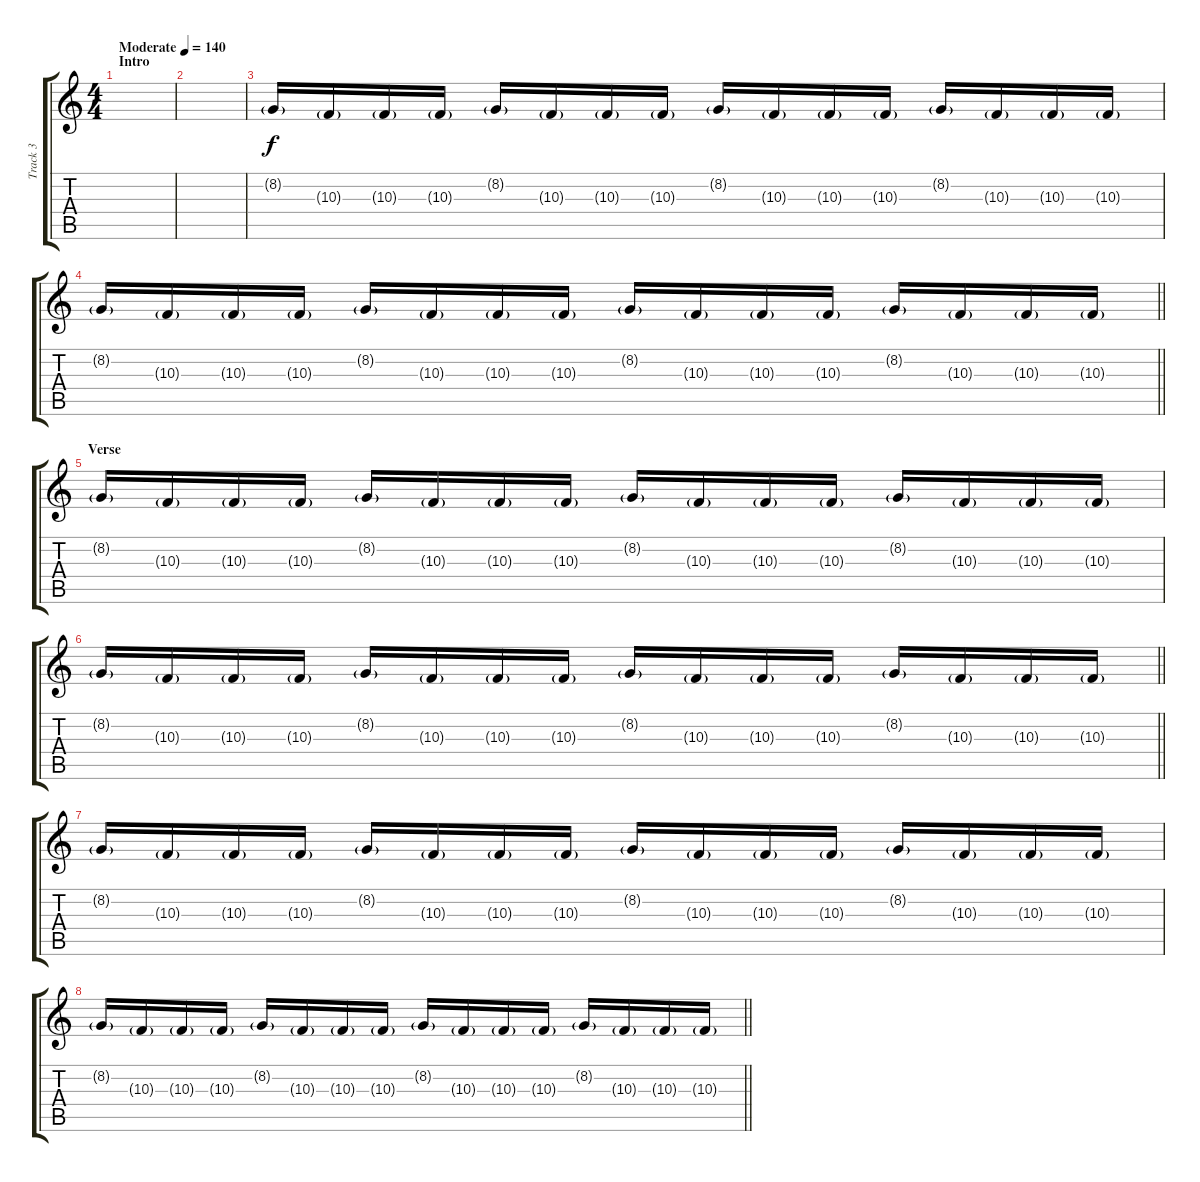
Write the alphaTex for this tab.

\track ("Track 3" "Track 3") {instrument clavinet}
\staff {score tabs}
\tuning (E4 B3 G3 D3 A2 E2) {hide}
\ts (4 4)
\section ("" "Intro")
\tempo (140 "Moderate")
\clef g2
\ks c
|
|
8.2{g}.16 10.3{g}.16 10.3{g}.16 10.3{g}.16 8.2{g}.16 10.3{g}.16 10.3{g}.16 10.3{g}.16 8.2{g}.16 10.3{g}.16 10.3{g}.16 10.3{g}.16 8.2{g}.16 10.3{g}.16 10.3{g}.16 10.3{g}.16 |
\barLineRight lightlight
8.2{g}.16 10.3{g}.16 10.3{g}.16 10.3{g}.16 8.2{g}.16 10.3{g}.16 10.3{g}.16 10.3{g}.16 8.2{g}.16 10.3{g}.16 10.3{g}.16 10.3{g}.16 8.2{g}.16 10.3{g}.16 10.3{g}.16 10.3{g}.16 |
\section ("" "Verse")
8.2{g}.16 10.3{g}.16 10.3{g}.16 10.3{g}.16 8.2{g}.16 10.3{g}.16 10.3{g}.16 10.3{g}.16 8.2{g}.16 10.3{g}.16 10.3{g}.16 10.3{g}.16 8.2{g}.16 10.3{g}.16 10.3{g}.16 10.3{g}.16 |
\barLineRight lightlight
8.2{g}.16 10.3{g}.16 10.3{g}.16 10.3{g}.16 8.2{g}.16 10.3{g}.16 10.3{g}.16 10.3{g}.16 8.2{g}.16 10.3{g}.16 10.3{g}.16 10.3{g}.16 8.2{g}.16 10.3{g}.16 10.3{g}.16 10.3{g}.16 |
8.2{g}.16 10.3{g}.16 10.3{g}.16 10.3{g}.16 8.2{g}.16 10.3{g}.16 10.3{g}.16 10.3{g}.16 8.2{g}.16 10.3{g}.16 10.3{g}.16 10.3{g}.16 8.2{g}.16 10.3{g}.16 10.3{g}.16 10.3{g}.16 |
\barLineRight lightlight
8.2{g}.16 10.3{g}.16 10.3{g}.16 10.3{g}.16 8.2{g}.16 10.3{g}.16 10.3{g}.16 10.3{g}.16 8.2{g}.16 10.3{g}.16 10.3{g}.16 10.3{g}.16 8.2{g}.16 10.3{g}.16 10.3{g}.16 10.3{g}.16
